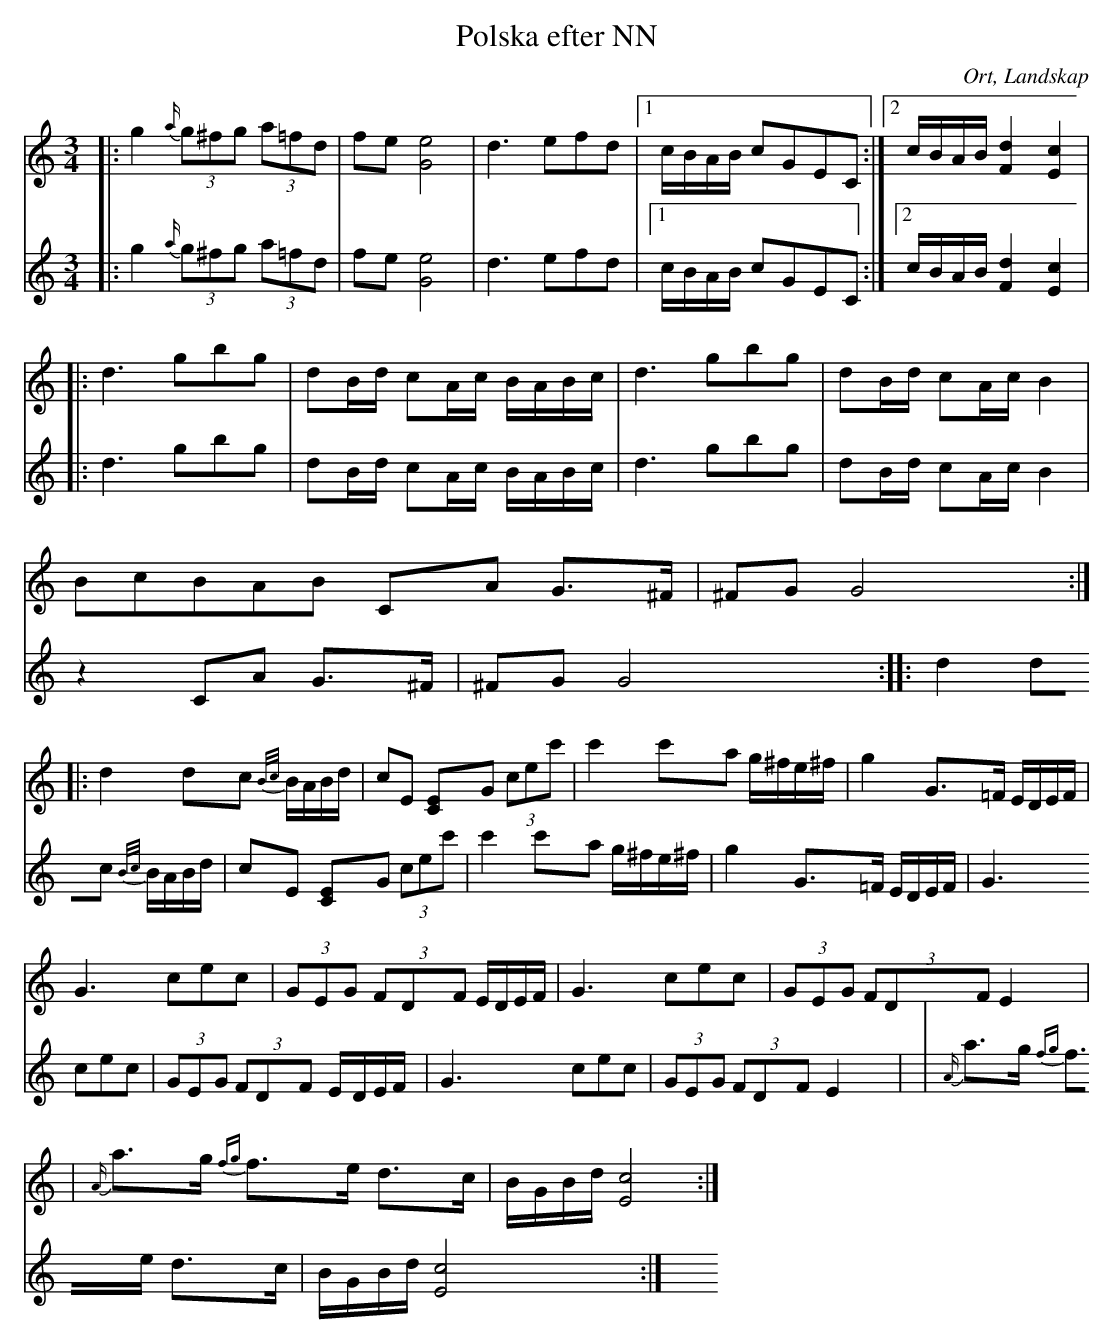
X:1
T:Polska efter NN
O:Ort, Landskap
M:3/4
L:1/8
K:C
V:1
V:2
V:1
|:g2 {a/} (3g^fg (3a=fd|fe [G4e4]|d3 efd|1c/B/A/B/ cGEC:|2 c/B/A/B/ [F2d2][E2c2]|
|:d3 gbg| dB/d/ cA/c/ B/A/B/c/| d3 gbg| dB/d/ cA/c/ B2|
B2/5c2/5B2/5A2/5B2/5 c,A G>^F| ^FG G4 :|
|:d2 dc {B/c/}B/A/B/d/|cE [CE]G (3cec'|c'2 c'a g/^f/e/^f/|g2 G>=F E/D/E/F/|
G3 cec|(3GEG (3FDF E/D/E/F/|G3 cec|(3GEG (3FDF E2|
|{A/}a>g {fg}f>e d>c|B/G/B/d/ [E4c4]:|
V:2
|:g2 {a/} (3g^fg (3a=fd|fe [G4e4]|d3 efd|1c/B/A/B/ cGEC:|2 c/B/A/B/ [F2d2][E2c2]|
|:d3 gbg| dB/d/ cA/c/ B/A/B/c/| d3 gbg| dB/d/ cA/c/ B2|
z2 c,A G>^F| ^FG G4 :|
|:d2 dc {B/c/}B/A/B/d/|cE [CE]G (3cec'|c'2 c'a g/^f/e/^f/|g2 G>=F E/D/E/F/|
G3 cec|(3GEG (3FDF E/D/E/F/|G3 cec|(3GEG (3FDF E2|
|{A/}a>g {fg}f>e d>c|B/G/B/d/ [E4c4]:|
